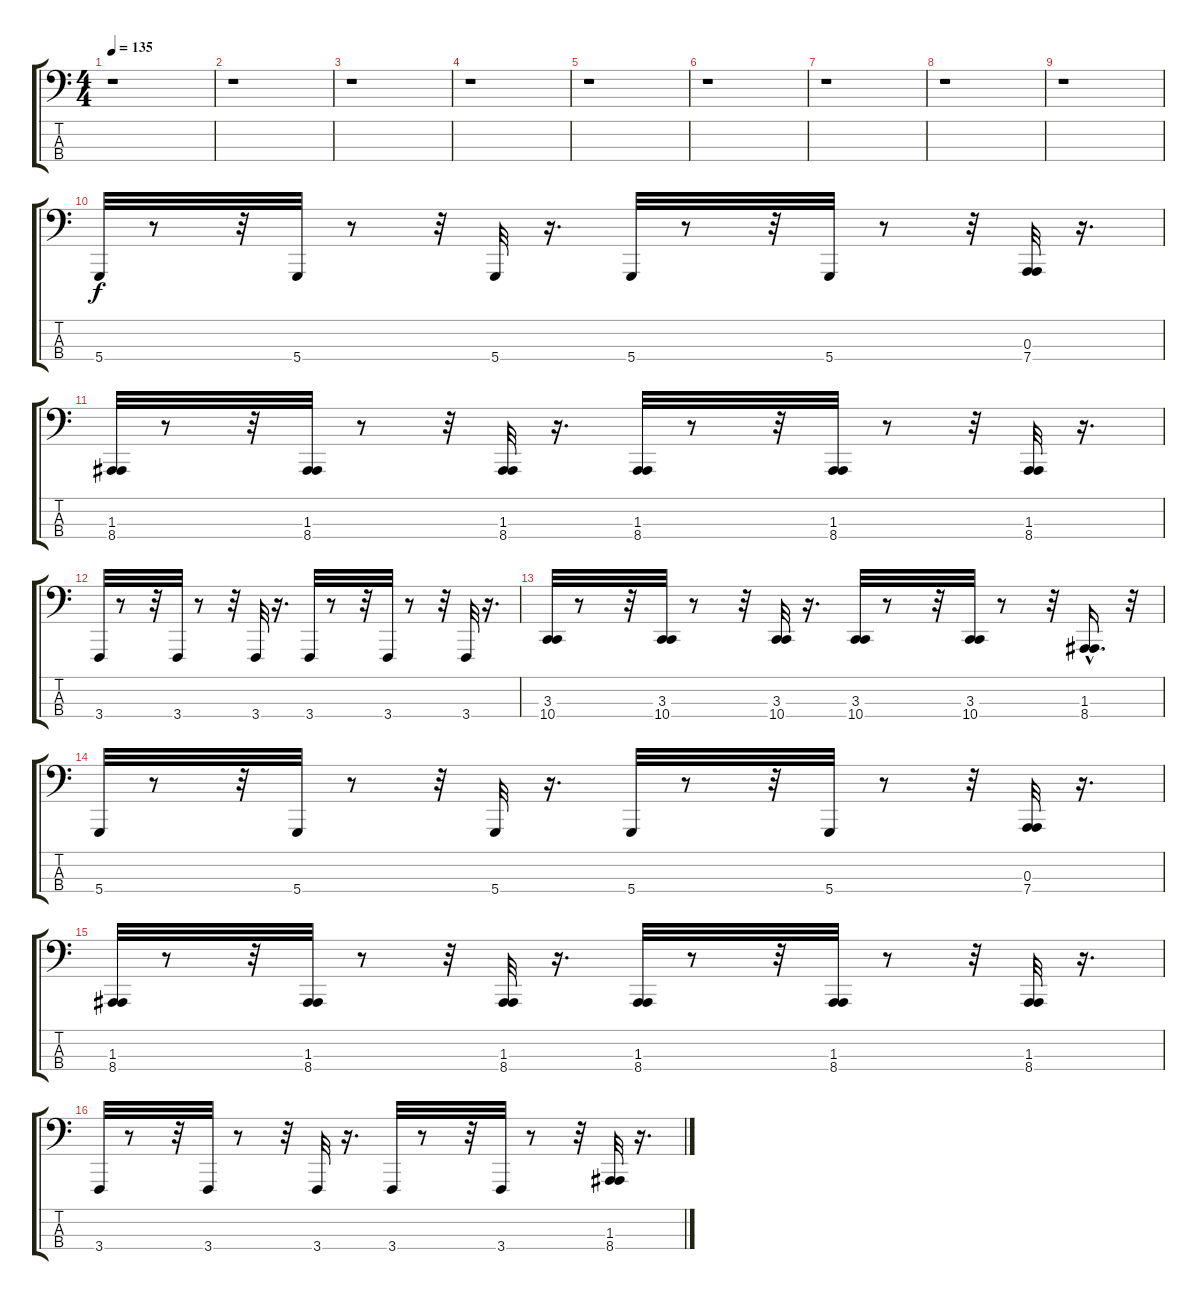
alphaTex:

\track "" {instrument lead8bassandlead}
\staff {score tabs}
\tuning (G2 D2 A1 D1) {hide}
\ts (4 4)
\tempo 135
\clef f4
\ks c
r.1{dy f} |
r.1 |
r.1 |
r.1 |
r.1 |
r.1 |
r.1 |
r.1 |
r.1 |
5.4.32 r.8 r.32 5.4.32 r.8 r.32 5.4.32 r.16{d} 5.4.32 r.8 r.32 5.4.32 r.8 r.32 (0.3 7.4).32 r.16{d} |
(1.3 8.4).32 r.8 r.32 (1.3 8.4).32 r.8 r.32 (1.3 8.4).32 r.16{d} (1.3 8.4).32 r.8 r.32 (1.3 8.4).32 r.8 r.32 (1.3 8.4).32 r.16{d} |
3.4.32 r.8 r.32 3.4.32 r.8 r.32 3.4.32 r.16{d} 3.4.32 r.8 r.32 3.4.32 r.8 r.32 3.4.32 r.16{d} |
(3.3 10.4).32 r.8 r.32 (3.3 10.4).32 r.8 r.32 (3.3 10.4).32 r.16{d} (3.3 10.4).32 r.8 r.32 (3.3 10.4).32 r.8 r.32 (1.3{hac} 8.4{hac}).16{d} r.32 |
5.4.32 r.8 r.32 5.4.32 r.8 r.32 5.4.32 r.16{d} 5.4.32 r.8 r.32 5.4.32 r.8 r.32 (0.3 7.4).32 r.16{d} |
(1.3 8.4).32 r.8 r.32 (1.3 8.4).32 r.8 r.32 (1.3 8.4).32 r.16{d} (1.3 8.4).32 r.8 r.32 (1.3 8.4).32 r.8 r.32 (1.3 8.4).32 r.16{d} |
3.4.32 r.8 r.32 3.4.32 r.8 r.32 3.4.32 r.16{d} 3.4.32 r.8 r.32 3.4.32 r.8 r.32 (1.3 8.4).32 r.16{d}
